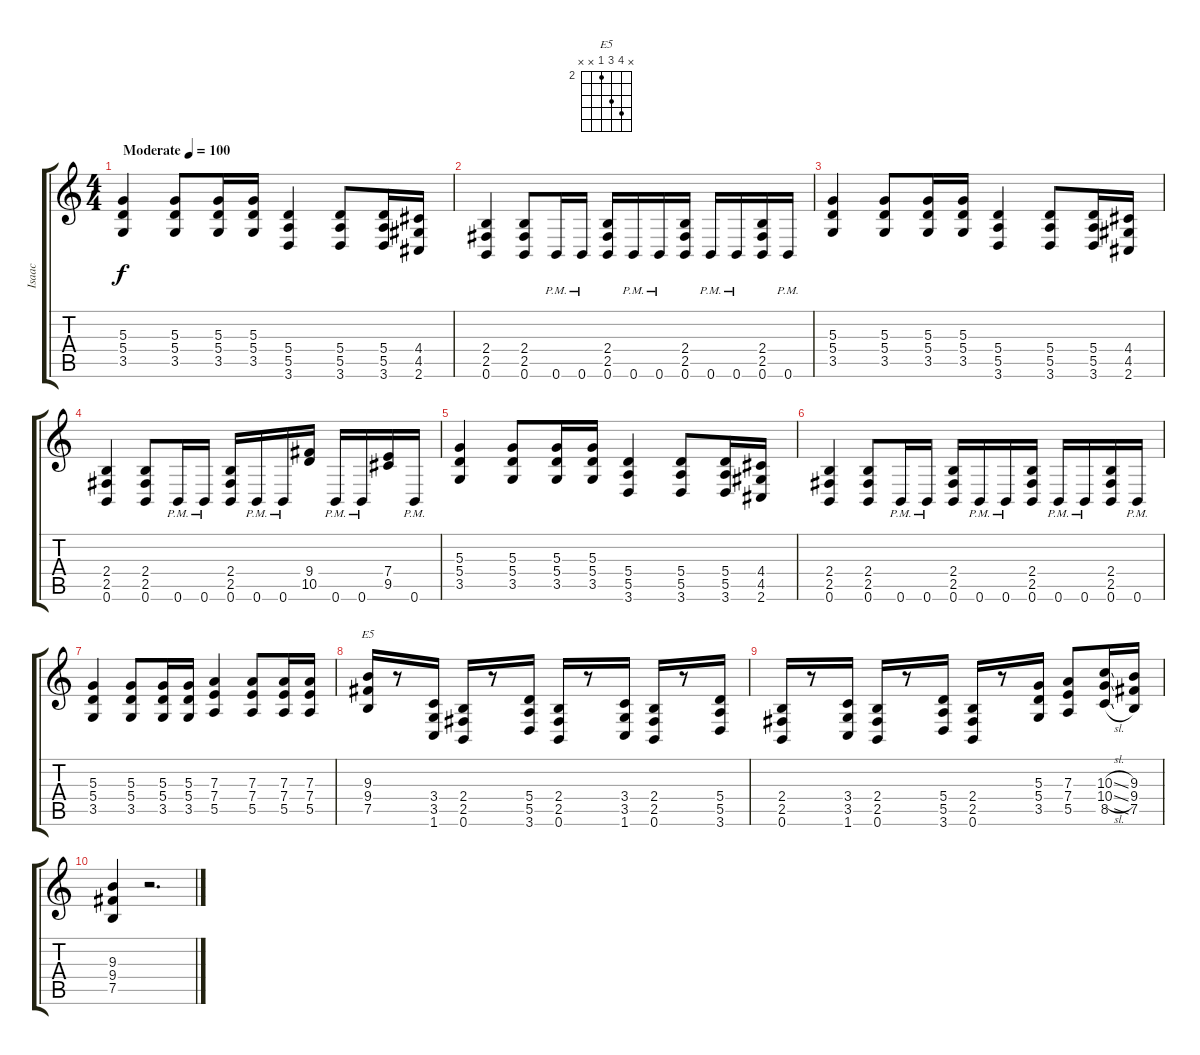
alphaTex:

\track ("Isaac" "Isaac") {instrument distortionguitar}
\staff {score tabs}
\tuning (B3 Gb3 D3 A2 E2 B1) {hide}
\chord ("E5" x 5 4 2 x x) {firstfret 2}
\ts (4 4)
\tempo (100 "Moderate")
\clef g2
\ks c
(5.3 5.4 3.5).4{dy f instrument distortionguitar} (5.3 5.4 3.5).8 (5.3 5.4 3.5).16 (5.3 5.4 3.5).16 (5.4 5.5 3.6).4 (5.4 5.5 3.6).8 (5.4 5.5 3.6).16 (4.4 4.5 2.6).16 |
(2.4 2.5 0.6).4 (2.4 2.5 0.6).8 0.6{pm}.16 0.6{pm}.16 (2.4 2.5 0.6).16 0.6{pm}.16 0.6{pm}.16 (2.4 2.5 0.6).16 0.6{pm}.16 0.6{pm}.16 (2.4 2.5 0.6).16 0.6{pm}.16 |
(5.3 5.4 3.5).4 (5.3 5.4 3.5).8 (5.3 5.4 3.5).16 (5.3 5.4 3.5).16 (5.4 5.5 3.6).4 (5.4 5.5 3.6).8 (5.4 5.5 3.6).16 (4.4 4.5 2.6).16 |
(2.4 2.5 0.6).4 (2.4 2.5 0.6).8 0.6{pm}.16 0.6{pm}.16 (2.4 2.5 0.6).16 0.6{pm}.16 0.6{pm}.16 (9.4 10.5).16 0.6{pm}.16 0.6{pm}.16 (7.4 9.5).16 0.6{pm}.16 |
(5.3 5.4 3.5).4 (5.3 5.4 3.5).8 (5.3 5.4 3.5).16 (5.3 5.4 3.5).16 (5.4 5.5 3.6).4 (5.4 5.5 3.6).8 (5.4 5.5 3.6).16 (4.4 4.5 2.6).16 |
(2.4 2.5 0.6).4 (2.4 2.5 0.6).8 0.6{pm}.16 0.6{pm}.16 (2.4 2.5 0.6).16 0.6{pm}.16 0.6{pm}.16 (2.4 2.5 0.6).16 0.6{pm}.16 0.6{pm}.16 (2.4 2.5 0.6).16 0.6{pm}.16 |
(5.3 5.4 3.5).4 (5.3 5.4 3.5).8 (5.3 5.4 3.5).16 (5.3 5.4 3.5).16 (7.3 7.4 5.5).4 (7.3 7.4 5.5).8 (7.3 7.4 5.5).16 (7.3 7.4 5.5).16 |
(9.3 9.4 7.5).16{ch "E5"} r.8 (3.4 3.5 1.6).16 (2.4 2.5 0.6).16 r.8 (5.4 5.5 3.6).16 (2.4 2.5 0.6).16 r.8 (3.4 3.5 1.6).16 (2.4 2.5 0.6).16 r.8 (5.4 5.5 3.6).16 |
(2.4 2.5 0.6).16 r.8 (3.4 3.5 1.6).16 (2.4 2.5 0.6).16 r.8 (5.4 5.5 3.6).16 (2.4 2.5 0.6).16 r.8 (5.3 5.4 3.5).16 (7.3 7.4 5.5).8 (10.3{sl} 10.4{sl} 8.5{sl}).16 (9.3 9.4 7.5).16 |
(9.3 9.4 7.5).4 r.2{d}
